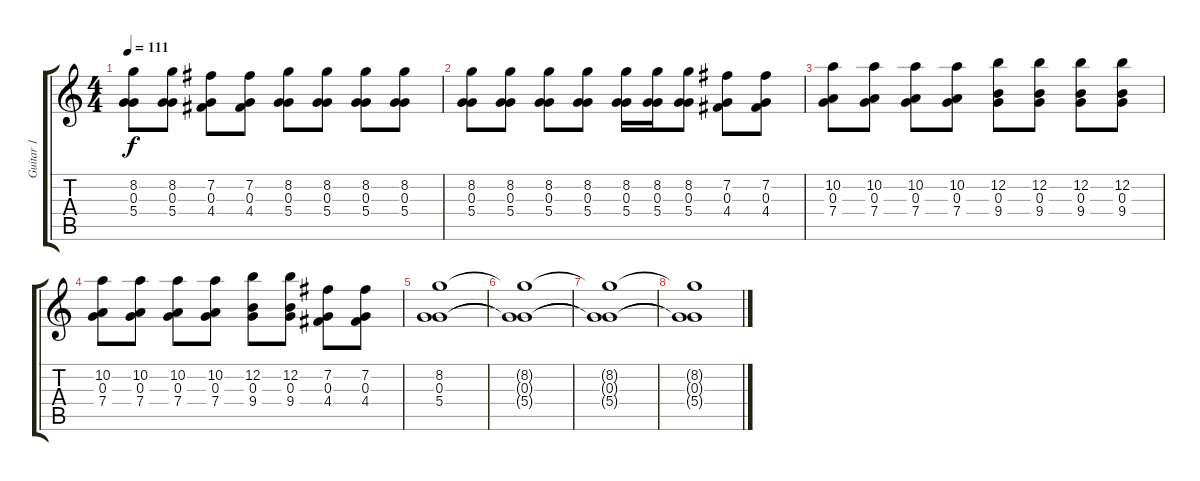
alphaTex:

\track ("Guitar 1" "Guitar 1") {instrument electricguitarjazz}
\staff {score tabs}
\tuning (E4 B3 G3 D3 A2 D2) {hide}
\ts (4 4)
\tempo 111
\clef g2
\ks c
(8.2 0.3 5.4).8{dy f instrument distortionguitar} (8.2 0.3 5.4).8 (7.2 0.3 4.4).8 (7.2 0.3 4.4).8 (8.2 0.3 5.4).8 (8.2 0.3 5.4).8 (8.2 0.3 5.4).8 (8.2 0.3 5.4).8 |
(8.2 0.3 5.4).8 (8.2 0.3 5.4).8 (8.2 0.3 5.4).8 (8.2 0.3 5.4).8 (8.2 0.3 5.4).16 (8.2 0.3 5.4).16 (8.2 0.3 5.4).8 (7.2 0.3 4.4).8 (7.2 0.3 4.4).8 |
(10.2 0.3 7.4).8{instrument distortionguitar} (10.2 0.3 7.4).8 (10.2 0.3 7.4).8 (10.2 0.3 7.4).8 (12.2 0.3 9.4).8 (12.2 0.3 9.4).8 (12.2 0.3 9.4).8 (12.2 0.3 9.4).8 |
(10.2 0.3 7.4).8{instrument distortionguitar} (10.2 0.3 7.4).8 (10.2 0.3 7.4).8 (10.2 0.3 7.4).8 (12.2 0.3 9.4).8 (12.2 0.3 9.4).8 (7.2 0.3 4.4).8 (7.2 0.3 4.4).8 |
(8.2 0.3 5.4).1 |
(8.2{t} 0.3{t} 5.4{t}).1 |
(8.2{t} 0.3{t} 5.4{t}).1 |
(8.2{t} 0.3{t} 5.4{t}).1
